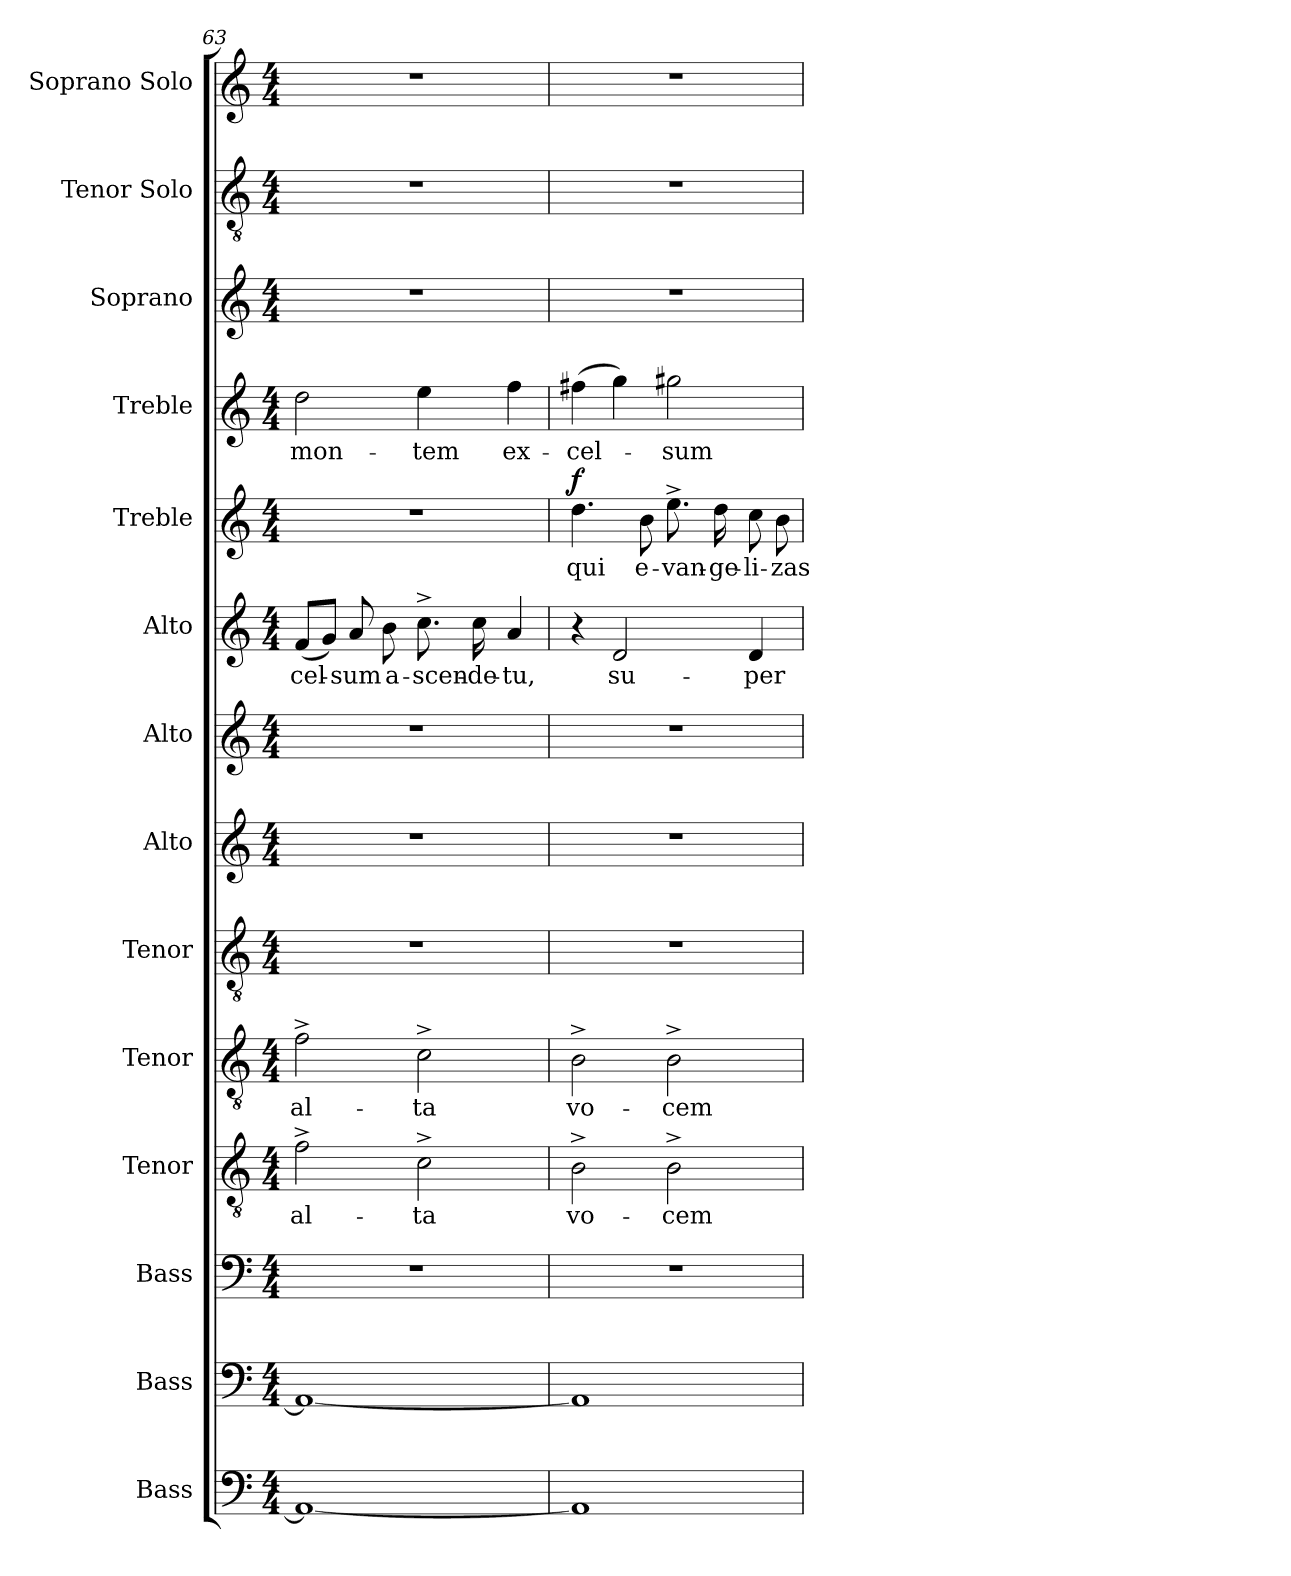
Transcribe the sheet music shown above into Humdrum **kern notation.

**kern	**kern	**kern	**kern	**text	**kern	**text	**kern	**kern	**kern	**kern	**text	**kern	**text	**dynam	**kern	**text	**kern	**kern	**kern
*part14	*part13	*part12	*part11	*part11	*part10	*part10	*part9	*part8	*part7	*part6	*part6	*part5	*part5	*part5	*part4	*part4	*part3	*part2	*part1
*staff14	*staff13	*staff12	*staff11	*staff11	*staff10	*staff10	*staff9	*staff8	*staff7	*staff6	*staff6	*staff5	*staff5	*staff5	*staff4	*staff4	*staff3	*staff2	*staff1
*I"Bass	*I"Bass	*I"Bass	*I"Tenor	*	*I"Tenor	*	*I"Tenor	*I"Alto	*I"Alto	*I"Alto	*	*I"Treble	*	*	*I"Treble	*	*I"Soprano	*I"Tenor Solo	*I"Soprano Solo
*I'B. 2.	*I'B. 1.	*I'B.	*I'T. 2.	*	*I'T. 1.	*	*I'T.	*I'A. 2.	*I'A. 1.	*I'A.	*	*	*	*	*	*	*I'S.	*I'T.  Solo	*I'S.  Solo
*clefF4	*clefF4	*clefF4	*clefGv2	*	*clefGv2	*	*clefGv2	*clefG2	*clefG2	*clefG2	*	*clefG2	*	*	*clefG2	*	*clefG2	*clefGv2	*clefG2
*	*	*	*ITrd7c12	*	*ITrd7c12	*	*ITrd7c12	*	*	*	*	*	*	*	*	*	*	*ITrd7c12	*
*k[]	*k[]	*k[]	*k[]	*	*k[]	*	*k[]	*k[]	*k[]	*k[]	*	*k[]	*	*	*k[]	*	*k[]	*k[]	*k[]
*C:	*C:	*C:	*C:	*	*C:	*	*C:	*C:	*C:	*C:	*	*C:	*	*	*C:	*	*C:	*C:	*C:
*M4/4	*M4/4	*M4/4	*M4/4	*	*M4/4	*	*M4/4	*M4/4	*M4/4	*M4/4	*	*M4/4	*	*	*M4/4	*	*M4/4	*M4/4	*M4/4
=63	=63	=63	=63	=63	=63	=63	=63	=63	=63	=63	=63	=63	=63	=63	=63	=63	=63	=63	=63
!	!	!	!	!LO:LY:b:color=#000000	!	!	!	!	!	!	!	!	!	!	!	!	!	!	!
!	!	!	!	!	!	!LO:LY:b:color=#000000	!	!	!	!	!	!	!	!	!	!	!	!	!
!	!	!	!	!	!	!	!	!	!	!	!LO:LY:b:color=#000000	!	!	!	!	!	!	!	!
!	!	!	!	!	!	!	!	!	!	!	!	!	!	!	!	!LO:LY:b:color=#000000	!	!	!
1AAi_	1AAi_	1r	2F^i\	-al-	2F^i\	-al-	1r	1r	1r	(8fi/L	-cel-	1r	.	.	2ddi\	mon-	1r	1r	1r
.	.	.	.	.	.	.	.	.	.	8gi/J)	.	.	.	.	.	.	.	.	.
!	!	!	!	!	!	!	!	!	!	!	!LO:LY:b:color=#000000	!	!	!	!	!	!	!	!
.	.	.	.	.	.	.	.	.	.	8ai/	-sum	.	.	.	.	.	.	.	.
!	!	!	!	!	!	!	!	!	!	!	!LO:LY:b:color=#000000	!	!	!	!	!	!	!	!
.	.	.	.	.	.	.	.	.	.	8bi\	a-	.	.	.	.	.	.	.	.
!	!	!	!	!LO:LY:b:color=#000000	!	!	!	!	!	!	!	!	!	!	!	!	!	!	!
!	!	!	!	!	!	!LO:LY:b:color=#000000	!	!	!	!	!	!	!	!	!	!	!	!	!
!	!	!	!	!	!	!	!	!	!	!	!LO:LY:b:color=#000000	!	!	!	!	!	!	!	!
!	!	!	!	!	!	!	!	!	!	!	!	!	!	!	!	!LO:LY:b:color=#000000	!	!	!
.	.	.	2C^i\	-ta	2C^i\	-ta	.	.	.	8.cc^i\	-scen-	.	.	.	4eei\	-tem	.	.	.
!	!	!	!	!	!	!	!	!	!	!	!LO:LY:b:color=#000000	!	!	!	!	!	!	!	!
.	.	.	.	.	.	.	.	.	.	16cci\	-de-	.	.	.	.	.	.	.	.
!	!	!	!	!	!	!	!	!	!	!	!LO:LY:b:color=#000000	!	!	!	!	!	!	!	!
!	!	!	!	!	!	!	!	!	!	!	!	!	!	!	!	!LO:LY:b:color=#000000	!	!	!
.	.	.	.	.	.	.	.	.	.	4ai/	-tu,	.	.	.	4ffi\	ex-	.	.	.
=64	=64	=64	=64	=64	=64	=64	=64	=64	=64	=64	=64	=64	=64	=64	=64	=64	=64	=64	=64
!	!	!	!	!LO:LY:b:color=#000000	!	!	!	!	!	!	!	!	!	!	!	!	!	!	!
!	!	!	!	!	!	!LO:LY:b:color=#000000	!	!	!	!	!	!	!	!	!	!	!	!	!
!	!	!	!	!	!	!	!	!	!	!	!	!	!LO:LY:b:color=#000000	!	!	!	!	!	!
!	!	!	!	!	!	!	!	!	!	!	!	!	!	!	!	!LO:LY:b:color=#000000	!	!	!
1AAi]	1AAi]	1r	2BB^i\	vo-	2BB^i\	vo-	1r	1r	1r	4r	.	4.ddi\	qui	f	(4ff#Xi\	-cel-	1r	1r	1r
!	!	!	!	!	!	!	!	!	!	!	!LO:LY:b:color=#000000	!	!	!	!	!	!	!	!
.	.	.	.	.	.	.	.	.	.	2di/	su-	.	.	.	4ggi\)	.	.	.	.
!	!	!	!	!	!	!	!	!	!	!	!	!	!LO:LY:b:color=#000000	!	!	!	!	!	!
.	.	.	.	.	.	.	.	.	.	.	.	8bi\	e-	.	.	.	.	.	.
!	!	!	!	!LO:LY:b:color=#000000	!	!	!	!	!	!	!	!	!	!	!	!	!	!	!
!	!	!	!	!	!	!LO:LY:b:color=#000000	!	!	!	!	!	!	!	!	!	!	!	!	!
!	!	!	!	!	!	!	!	!	!	!	!	!	!LO:LY:b:color=#000000	!	!	!	!	!	!
!	!	!	!	!	!	!	!	!	!	!	!	!	!	!	!	!LO:LY:b:color=#000000	!	!	!
.	.	.	2BB^i\	-cem	2BB^i\	-cem	.	.	.	.	.	8.ee^i\	-van-	.	2gg#Xi\	-sum	.	.	.
!	!	!	!	!	!	!	!	!	!	!	!	!	!LO:LY:b:color=#000000	!	!	!	!	!	!
.	.	.	.	.	.	.	.	.	.	.	.	16ddi\	-ge-	.	.	.	.	.	.
!	!	!	!	!	!	!	!	!	!	!	!LO:LY:b:color=#000000	!	!	!	!	!	!	!	!
!	!	!	!	!	!	!	!	!	!	!	!	!	!LO:LY:b:color=#000000	!	!	!	!	!	!
.	.	.	.	.	.	.	.	.	.	4di/	-per	8cci\	-li-	.	.	.	.	.	.
!	!	!	!	!	!	!	!	!	!	!	!	!	!LO:LY:b:color=#000000	!	!	!	!	!	!
.	.	.	.	.	.	.	.	.	.	.	.	8bi\	-zas	.	.	.	.	.	.
=	=	=	=	=	=	=	=	=	=	=	=	=	=	=	=	=	=	=	=
*-	*-	*-	*-	*-	*-	*-	*-	*-	*-	*-	*-	*-	*-	*-	*-	*-	*-	*-	*-
